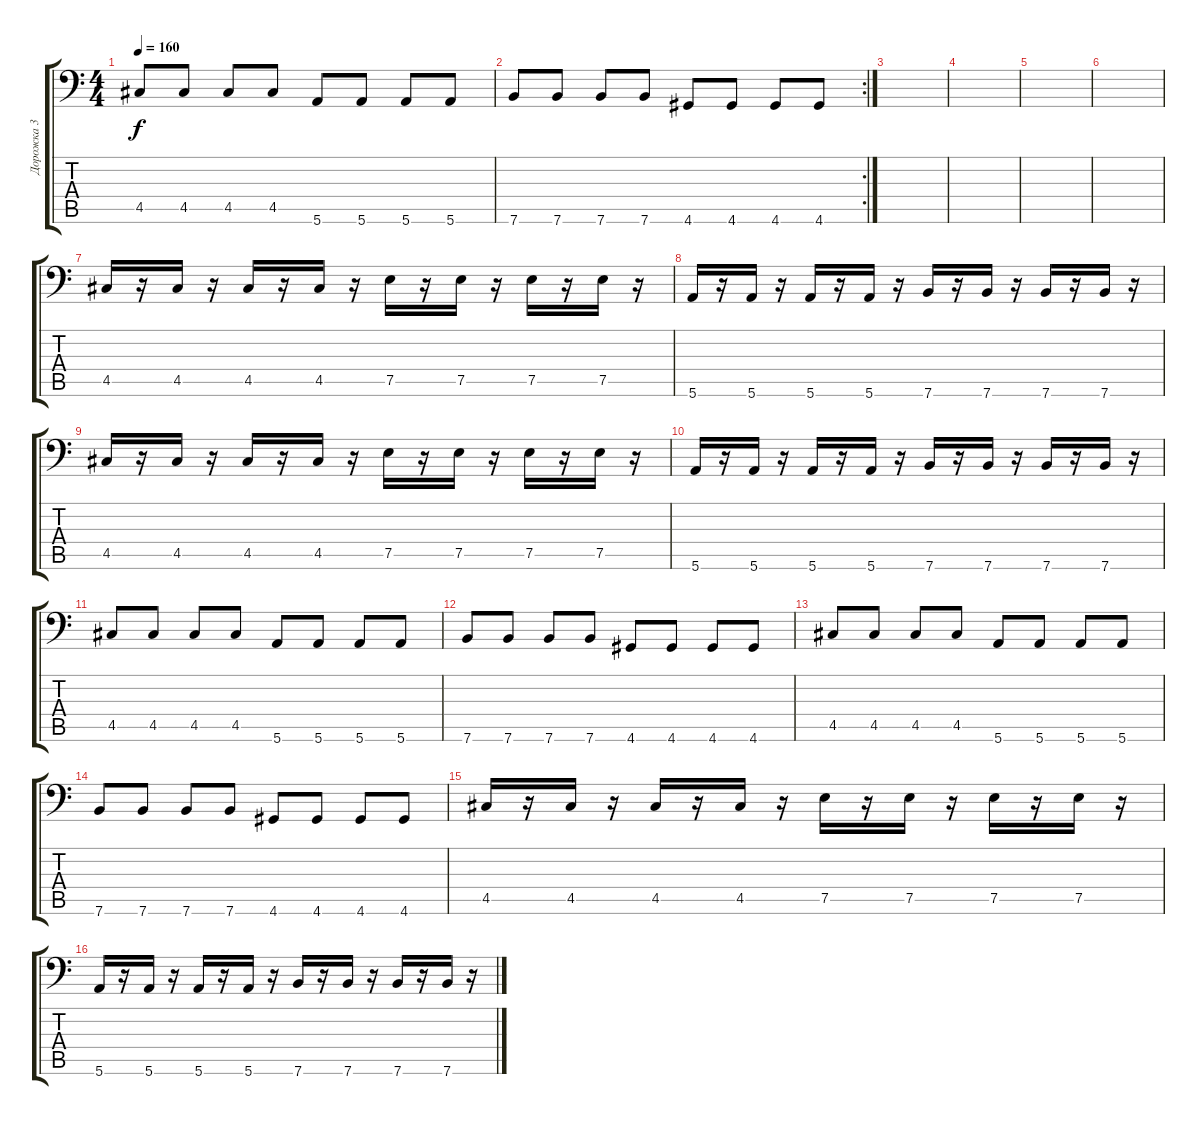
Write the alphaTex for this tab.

\track ("Дорожка 3" "Дорожка 3") {instrument electricbasspick}
\staff {score tabs}
\tuning (E3 B2 G2 D2 A1 E1) {hide}
\ts (4 4)
\tempo 160
\clef f4
\ks c
4.5.8{dy f} 4.5.8 4.5.8 4.5.8 5.6.8 5.6.8 5.6.8 5.6.8 |
\rc 2
7.6.8 7.6.8 7.6.8 7.6.8 4.6.8 4.6.8 4.6.8 4.6.8 |
|
|
|
|
4.5.16 r.16 4.5.16 r.16 4.5.16 r.16 4.5.16 r.16 7.5.16 r.16 7.5.16 r.16 7.5.16 r.16 7.5.16 r.16 |
5.6.16 r.16 5.6.16 r.16 5.6.16 r.16 5.6.16 r.16 7.6.16 r.16 7.6.16 r.16 7.6.16 r.16 7.6.16 r.16 |
4.5.16 r.16 4.5.16 r.16 4.5.16 r.16 4.5.16 r.16 7.5.16 r.16 7.5.16 r.16 7.5.16 r.16 7.5.16 r.16 |
5.6.16 r.16 5.6.16 r.16 5.6.16 r.16 5.6.16 r.16 7.6.16 r.16 7.6.16 r.16 7.6.16 r.16 7.6.16 r.16 |
4.5.8 4.5.8 4.5.8 4.5.8 5.6.8 5.6.8 5.6.8 5.6.8 |
7.6.8 7.6.8 7.6.8 7.6.8 4.6.8 4.6.8 4.6.8 4.6.8 |
4.5.8 4.5.8 4.5.8 4.5.8 5.6.8 5.6.8 5.6.8 5.6.8 |
7.6.8 7.6.8 7.6.8 7.6.8 4.6.8 4.6.8 4.6.8 4.6.8 |
4.5.16 r.16 4.5.16 r.16 4.5.16 r.16 4.5.16 r.16 7.5.16 r.16 7.5.16 r.16 7.5.16 r.16 7.5.16 r.16 |
5.6.16 r.16 5.6.16 r.16 5.6.16 r.16 5.6.16 r.16 7.6.16 r.16 7.6.16 r.16 7.6.16 r.16 7.6.16 r.16
